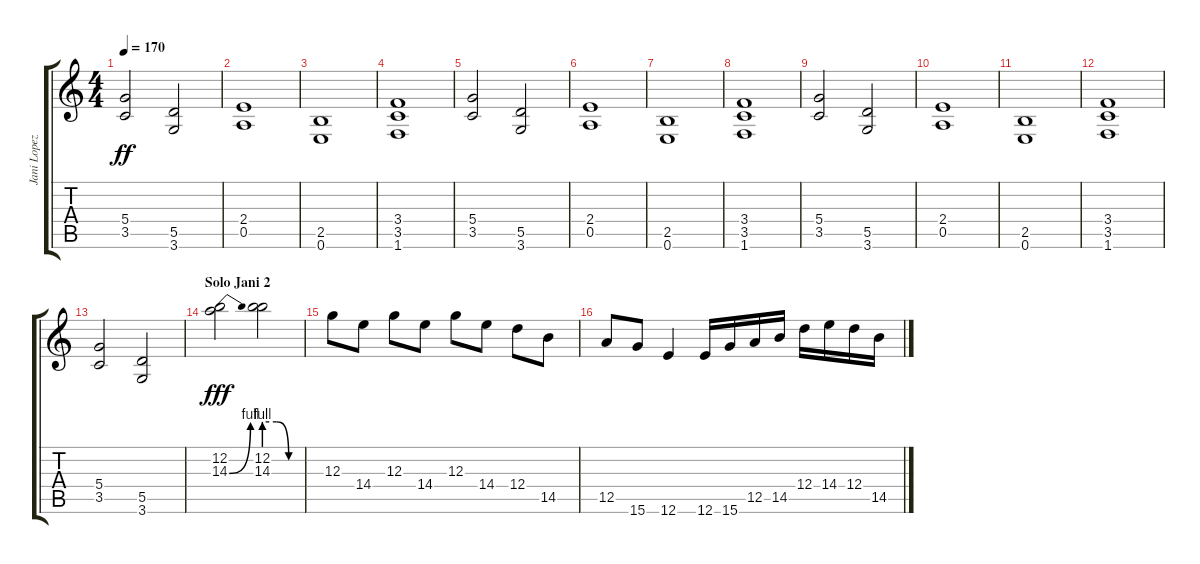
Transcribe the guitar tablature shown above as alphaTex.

\track ("Jani Lopez (Guitarra) 14 años" "Jani Lopez") {instrument overdrivenguitar}
\staff {score tabs}
\tuning (E4 B3 G3 D3 A2 E2) {hide}
\ts (4 4)
\tempo 170
\clef g2
\ks c
(5.4 3.5).2{dy ff} (5.5 3.6).2 |
(2.4 0.5).1 |
(2.5 0.6).1 |
(3.4 3.5 1.6).1 |
(5.4 3.5).2 (5.5 3.6).2 |
(2.4 0.5).1 |
(2.5 0.6).1 |
(3.4 3.5 1.6).1 |
(5.4 3.5).2 (5.5 3.6).2 |
(2.4 0.5).1 |
(2.5 0.6).1 |
(3.4 3.5 1.6).1 |
(5.4 3.5).2 (5.5 3.6).2 |
\section ("" "Solo Jani 2")
(12.2 14.3{be (bend 0 0 60 4)}).2{dy fff} (12.2 14.3{be (custom 0 4 20 4 40 0 60 0)}).2 |
12.3.8 14.4.8 12.3.8 14.4.8 12.3.8 14.4.8 12.4.8 14.5.8 |
12.5.8 15.6.8 12.6.4 12.6.16 15.6.16 12.5.16 14.5.16 12.4.16 14.4.16 12.4.16 14.5.16
